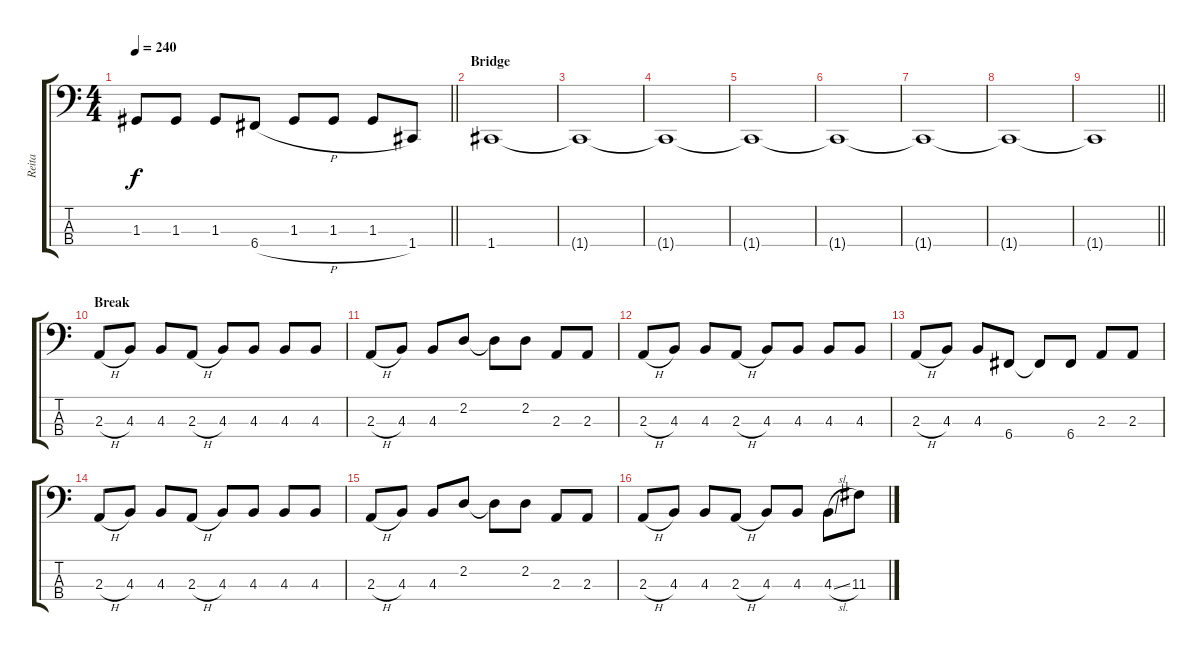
\track ("Reita" "Reita") {instrument electricbasspick}
\staff {score tabs}
\tuning (F2 C2 G1 C1) {hide}
\ts (4 4)
\tempo 240
\clef f4
\barLineRight lightlight
\ks c
1.3.8{dy f} 1.3.8 1.3.8 6.4{h}.8 1.3.8 1.3.8 1.3.8 1.4.8 |
\section ("" "Bridge")
1.4.1 |
1.4{t}.1 |
1.4{t}.1 |
1.4{t}.1 |
1.4{t}.1 |
1.4{t}.1 |
1.4{t}.1 |
\barLineRight lightlight
1.4{t}.1 |
\section ("" "Break")
2.3{h}.8 4.3.8 4.3.8 2.3{h}.8 4.3.8 4.3.8 4.3.8 4.3.8 |
2.3{h}.8 4.3.8 4.3.8 2.2.8 2.2{t}.8 2.2.8 2.3.8 2.3.8 |
2.3{h}.8 4.3.8 4.3.8 2.3{h}.8 4.3.8 4.3.8 4.3.8 4.3.8 |
2.3{h}.8 4.3.8 4.3.8 6.4.8 6.4{t}.8 6.4.8 2.3.8 2.3.8 |
2.3{h}.8 4.3.8 4.3.8 2.3{h}.8 4.3.8 4.3.8 4.3.8 4.3.8 |
2.3{h}.8 4.3.8 4.3.8 2.2.8 2.2{t}.8 2.2.8 2.3.8 2.3.8 |
2.3{h}.8 4.3.8 4.3.8 2.3{h}.8 4.3.8 4.3.8 4.3{sl}.8 11.3.8
